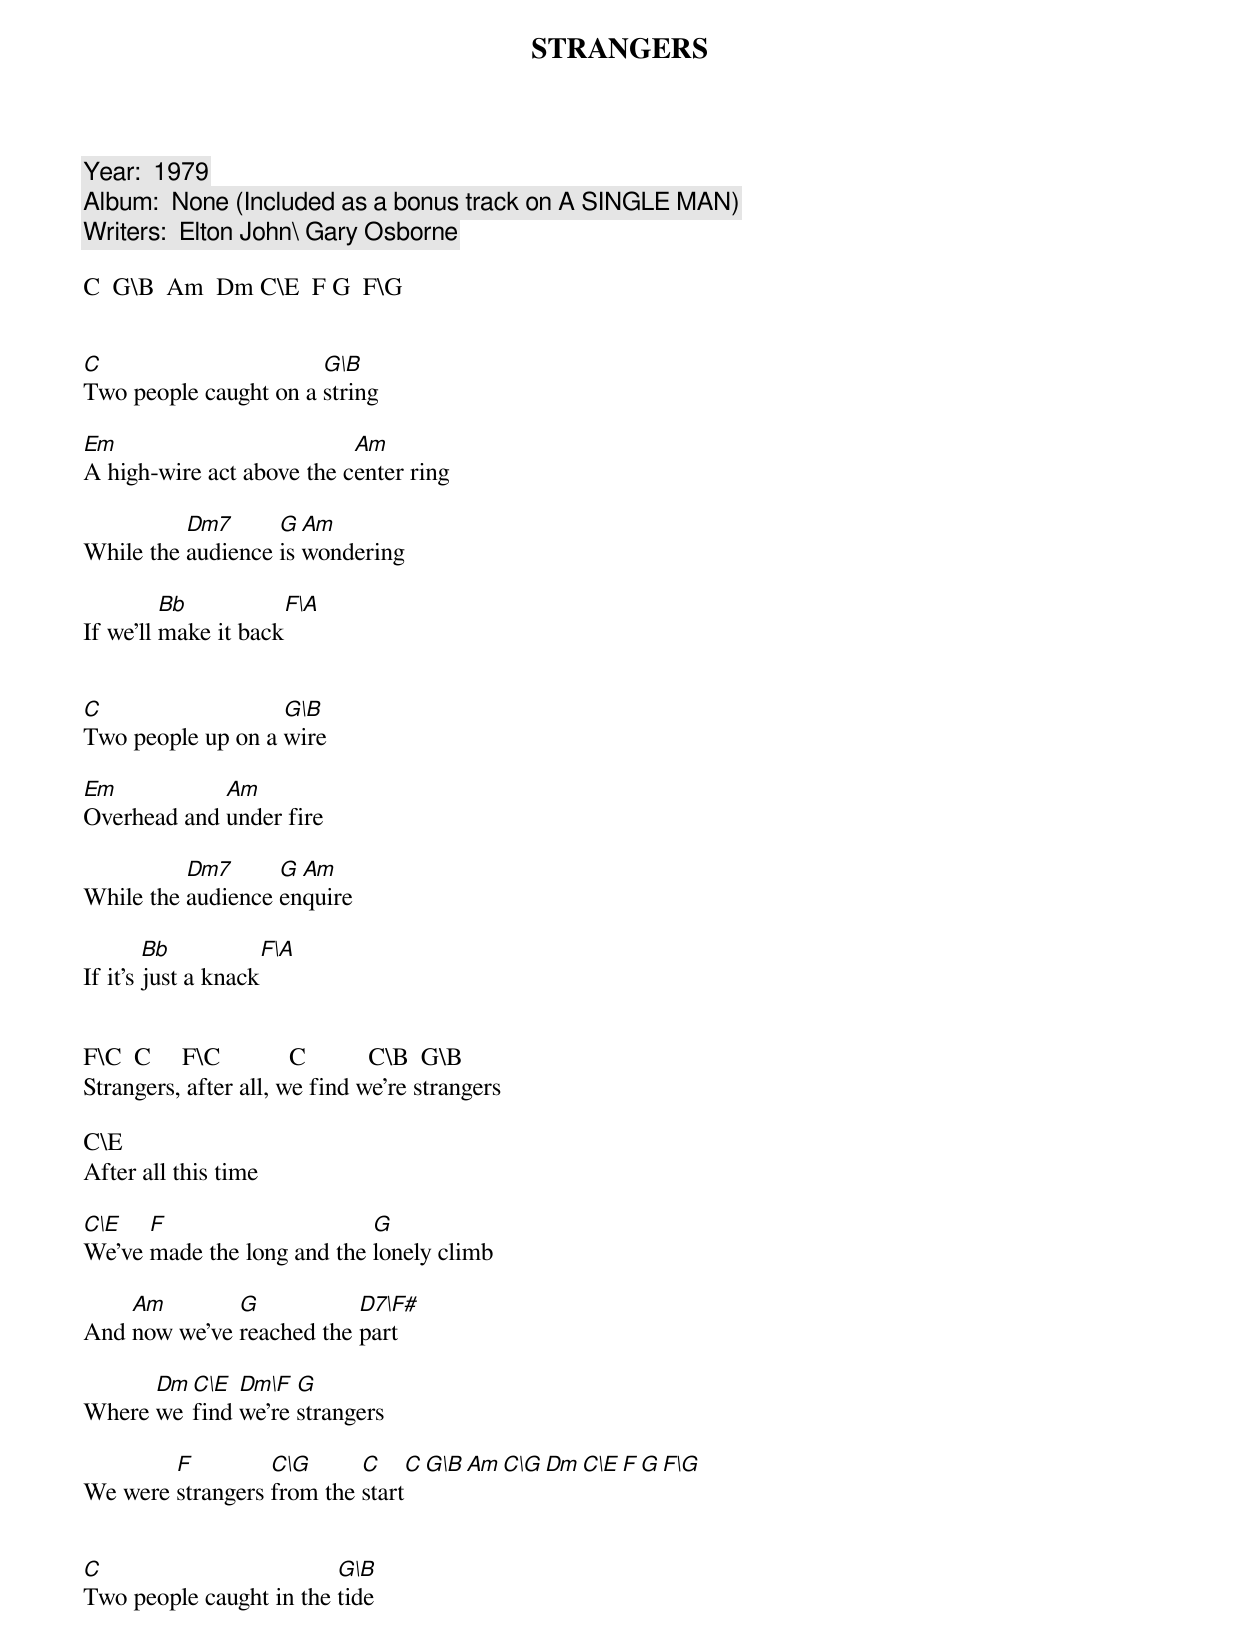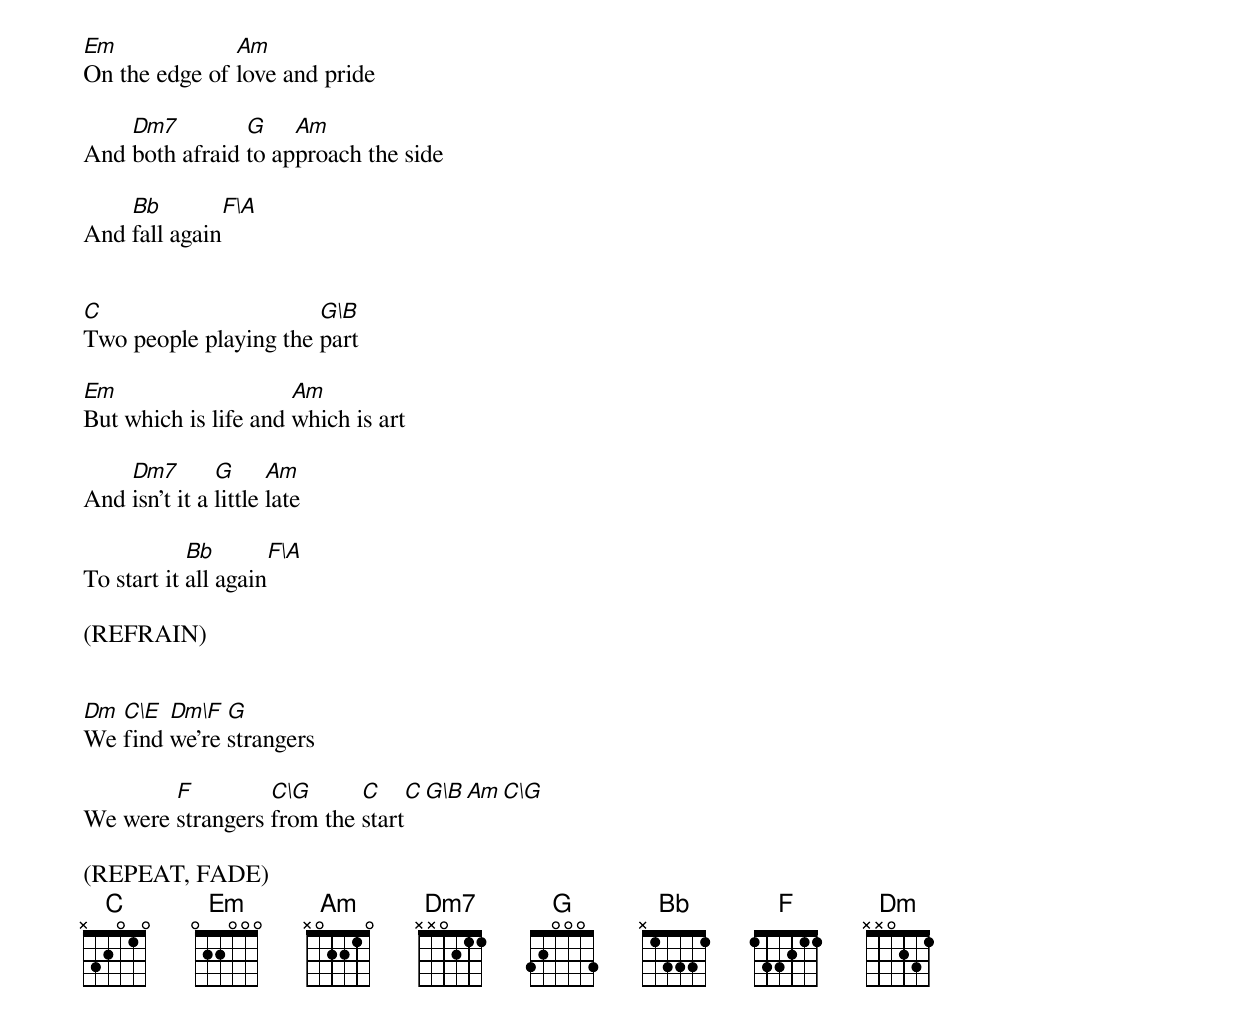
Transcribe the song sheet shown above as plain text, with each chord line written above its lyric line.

STRANGERS

Year:  1979
Album:  None (Included as a bonus track on A SINGLE MAN)
Writers:  Elton John\ Gary Osborne

C  G\B  Am  Dm C\E  F G  F\G


C                      G\B
Two people caught on a string

Em                         Am
A high-wire act above the center ring

          Dm7      G  Am
While the audience is wondering

         Bb           F\A
If we'll make it back


C		   G\B
Two people up on a wire

Em           Am
Overhead and under fire

          Dm7      G Am
While the audience enquire

        Bb           F\A
If it's just a knack


F\C  C     F\C           C          C\B  G\B
Strangers, after all, we find we're strangers

C\E
After all this time

C\E   F    		    G
We've made the long and the lonely climb

    Am	      G           D7\F#
And now we've reached the part

      Dm C\E  Dm\F  G
Where we find we're strangers

        F         C\G      C     C  G\B  Am  C\G  Dm C\E  F G  F\G
We were strangers from the start


C			 G\B
Two people caught in the tide

Em             Am
On the edge of love and pride

    Dm7 	G    Am
And both afraid to approach the side

    Bb         F\A
And fall again


C		       G\B
Two people playing the part

Em 		      Am
But which is life and which is art

    Dm7        G      Am
And isn't it a little late

            Bb        F\A
To start it all again

(REFRAIN)


Dm C\E  Dm\F  G
We find we're strangers

        F         C\G      C     C  G\B  Am  C\G
We were strangers from the start

(REPEAT, FADE)
